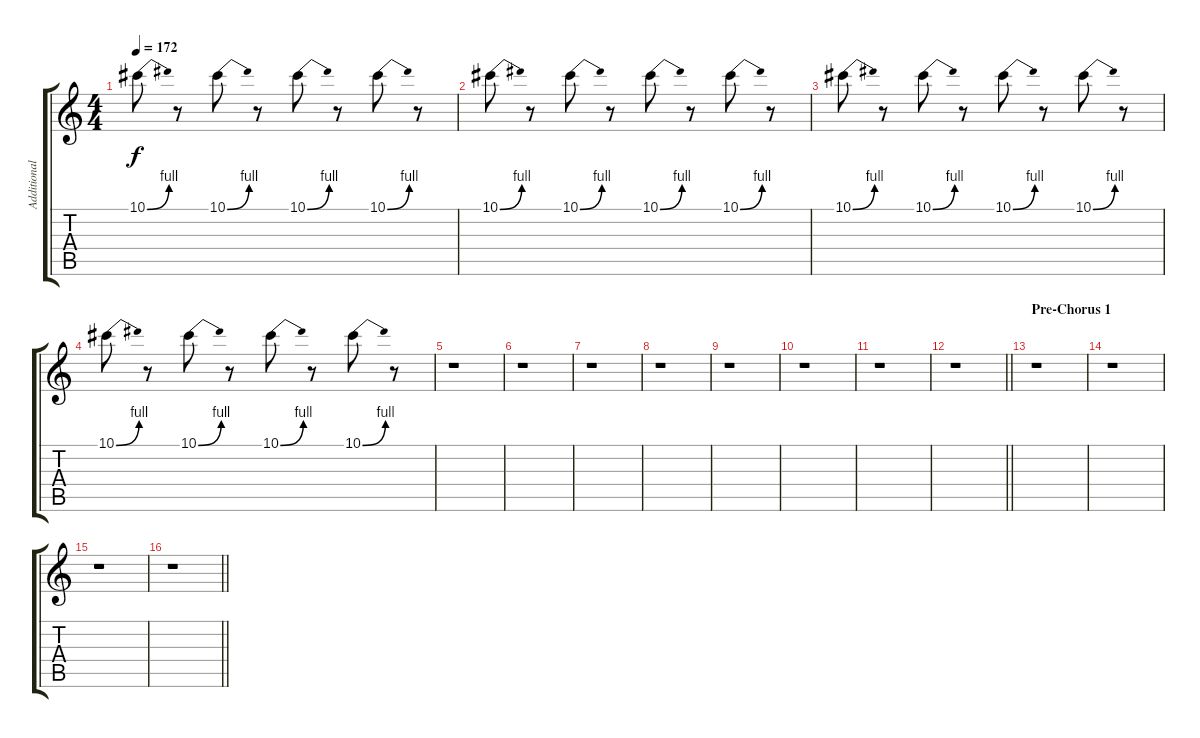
\track ("Additional Guitar" "Additional") {instrument electricguitarclean}
\staff {score tabs}
\tuning (Eb4 Bb3 Gb3 Db3 Ab2 Eb2) {hide}
\ts (4 4)
\tempo 172
\clef g2
\ks c
10.1{be (bend 0 0 60 4)}.8{dy f} r.8 10.1{be (bend 0 0 60 4)}.8 r.8 10.1{be (bend 0 0 60 4)}.8 r.8 10.1{be (bend 0 0 60 4)}.8 r.8 |
10.1{be (bend 0 0 60 4)}.8 r.8 10.1{be (bend 0 0 60 4)}.8 r.8 10.1{be (bend 0 0 60 4)}.8 r.8 10.1{be (bend 0 0 60 4)}.8 r.8 |
10.1{be (bend 0 0 60 4)}.8 r.8 10.1{be (bend 0 0 60 4)}.8 r.8 10.1{be (bend 0 0 60 4)}.8 r.8 10.1{be (bend 0 0 60 4)}.8 r.8 |
10.1{be (bend 0 0 60 4)}.8 r.8 10.1{be (bend 0 0 60 4)}.8 r.8 10.1{be (bend 0 0 60 4)}.8 r.8 10.1{be (bend 0 0 60 4)}.8 r.8 |
r.1 |
r.1 |
r.1 |
r.1 |
r.1 |
r.1 |
r.1 |
\barLineRight lightlight
r.1 |
\section ("" "Pre-Chorus 1")
r.1 |
r.1 |
r.1 |
\barLineRight lightlight
r.1
